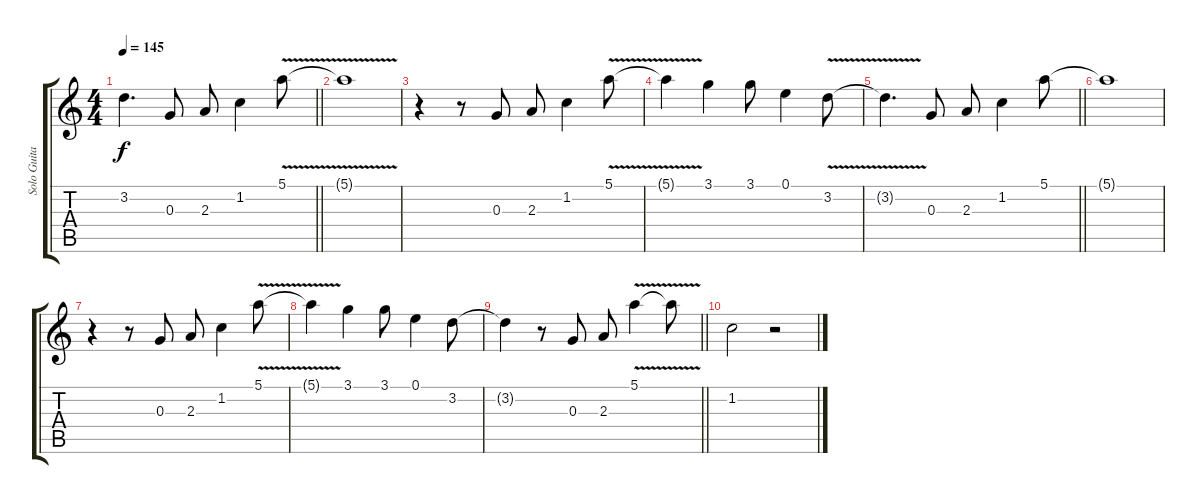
\track ("Solo Guitar" "Solo Guita") {instrument distortionguitar}
\staff {score tabs}
\tuning (E4 B3 G3 D3 A2 E2) {hide}
\ts (4 4)
\tempo 145
\clef g2
\barLineRight lightlight
\ks c
3.2{t}.4{d dy f} 0.3.8 2.3.8 1.2.4 5.1{v}.8 |
5.1{t}.1 |
r.4 r.8 0.3.8 2.3.8 1.2.4 5.1{v}.8 |
5.1{t}.4 3.1.4 3.1.8 0.1.4 3.2{v}.8 |
\barLineRight lightlight
3.2{t}.4{d} 0.3.8 2.3.8 1.2.4 5.1.8 |
5.1{t}.1 |
r.4 r.8 0.3.8 2.3.8 1.2.4 5.1{v}.8 |
5.1{t}.4 3.1.4 3.1.8 0.1.4 3.2.8 |
\barLineRight lightlight
3.2{t}.4 r.8 0.3.8 2.3.8 5.1{v}.4 5.1{t}.8 |
1.2.2 r.2
